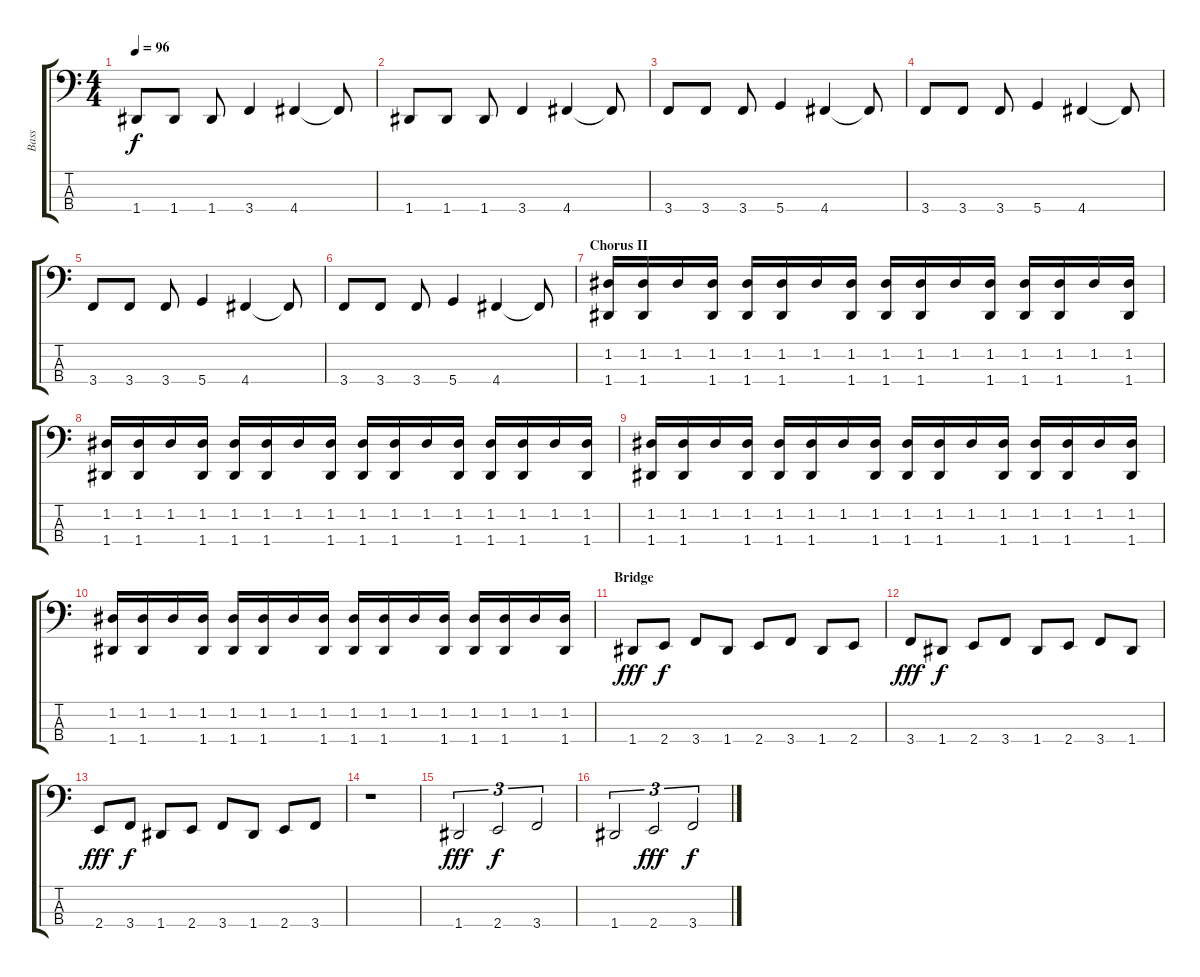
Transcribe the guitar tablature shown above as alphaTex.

\track ("Bass" "Bass") {instrument acousticguitarnylon}
\staff {score tabs}
\tuning (G2 D2 A1 D1) {hide}
\ts (4 4)
\tempo 96
\clef f4
\ks c
1.4.8{dy f} 1.4.8 1.4.8 3.4.4 4.4.4 4.4{t}.8 |
1.4.8 1.4.8 1.4.8 3.4.4 4.4.4 4.4{t}.8 |
3.4.8 3.4.8 3.4.8 5.4.4 4.4.4 4.4{t}.8 |
3.4.8 3.4.8 3.4.8 5.4.4 4.4.4 4.4{t}.8 |
3.4.8 3.4.8 3.4.8 5.4.4 4.4.4 4.4{t}.8 |
3.4.8 3.4.8 3.4.8 5.4.4 4.4.4 4.4{t}.8 |
\section ("" "Chorus II")
(1.2 1.4).16 (1.2 1.4).16 1.2.16 (1.2 1.4).16 (1.2 1.4).16 (1.2 1.4).16 1.2.16 (1.2 1.4).16 (1.2 1.4).16 (1.2 1.4).16 1.2.16 (1.2 1.4).16 (1.2 1.4).16 (1.2 1.4).16 1.2.16 (1.2 1.4).16 |
(1.2 1.4).16 (1.2 1.4).16 1.2.16 (1.2 1.4).16 (1.2 1.4).16 (1.2 1.4).16 1.2.16 (1.2 1.4).16 (1.2 1.4).16 (1.2 1.4).16 1.2.16 (1.2 1.4).16 (1.2 1.4).16 (1.2 1.4).16 1.2.16 (1.2 1.4).16 |
(1.2 1.4).16 (1.2 1.4).16 1.2.16 (1.2 1.4).16 (1.2 1.4).16 (1.2 1.4).16 1.2.16 (1.2 1.4).16 (1.2 1.4).16 (1.2 1.4).16 1.2.16 (1.2 1.4).16 (1.2 1.4).16 (1.2 1.4).16 1.2.16 (1.2 1.4).16 |
(1.2 1.4).16 (1.2 1.4).16 1.2.16 (1.2 1.4).16 (1.2 1.4).16 (1.2 1.4).16 1.2.16 (1.2 1.4).16 (1.2 1.4).16 (1.2 1.4).16 1.2.16 (1.2 1.4).16 (1.2 1.4).16 (1.2 1.4).16 1.2.16 (1.2 1.4).16 |
\section ("" "Bridge")
1.4.8{dy fff} 2.4.8{dy f} 3.4.8 1.4.8 2.4.8 3.4.8 1.4.8 2.4.8 |
3.4.8{dy fff} 1.4.8{dy f} 2.4.8 3.4.8 1.4.8 2.4.8 3.4.8 1.4.8 |
2.4.8{dy fff} 3.4.8{dy f} 1.4.8 2.4.8 3.4.8 1.4.8 2.4.8 3.4.8 |
r.1 |
1.4.2{tu (3 2) dy fff} 2.4.2{tu (3 2) dy f} 3.4.2{tu (3 2)} |
1.4.2{tu (3 2)} 2.4.2{tu (3 2) dy fff} 3.4.2{tu (3 2) dy f}
